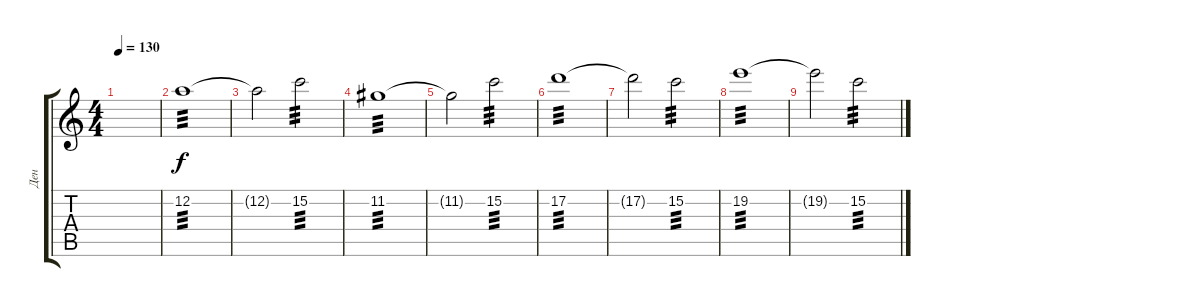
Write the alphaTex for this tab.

\track ("Ден" "Ден") {instrument electricguitarclean}
\staff {score tabs}
\tuning (D4 A3 F3 C3 G2 C2) {hide}
\ts (4 4)
\tempo 130
\clef g2
\ks c
|
12.2.1{tp 3} |
12.2{t}.2 15.2.2{tp 3} |
11.2.1{tp 3} |
11.2{t}.2 15.2.2{tp 3} |
17.2.1{tp 3} |
17.2{t}.2 15.2.2{tp 3} |
19.2.1{tp 3} |
19.2{t}.2 15.2.2{tp 3}
